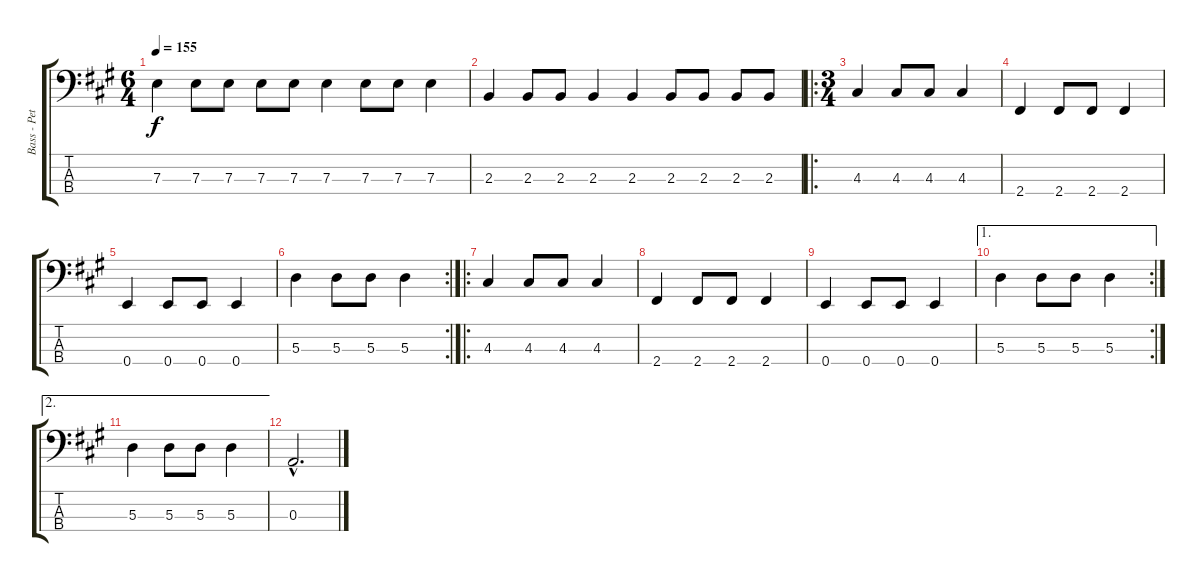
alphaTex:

\track ("Bass - Peter Rocks" "Bass - Pet") {instrument electricbasspick}
\staff {score tabs}
\tuning (G2 D2 A1 E1) {hide}
\ts (6 4)
\tempo 155
\clef f4
\ks a
7.3.4{dy f} 7.3.8 7.3.8 7.3.8 7.3.8 7.3.4 7.3.8 7.3.8 7.3.4 |
2.3.4 2.3.8 2.3.8 2.3.4 2.3.4 2.3.8 2.3.8 2.3.8 2.3.8 |
\ro
\ts (3 4)
4.3.4 4.3.8 4.3.8 4.3.4 |
2.4.4 2.4.8 2.4.8 2.4.4 |
0.4.4 0.4.8 0.4.8 0.4.4 |
\rc 2
5.3.4 5.3.8 5.3.8 5.3.4 |
\ro
4.3.4 4.3.8 4.3.8 4.3.4 |
2.4.4 2.4.8 2.4.8 2.4.4 |
0.4.4 0.4.8 0.4.8 0.4.4 |
\ae 1
\rc 2
5.3.4 5.3.8 5.3.8 5.3.4 |
\ae 2
5.3.4 5.3.8 5.3.8 5.3.4 |
0.3{hac}.2{d}
